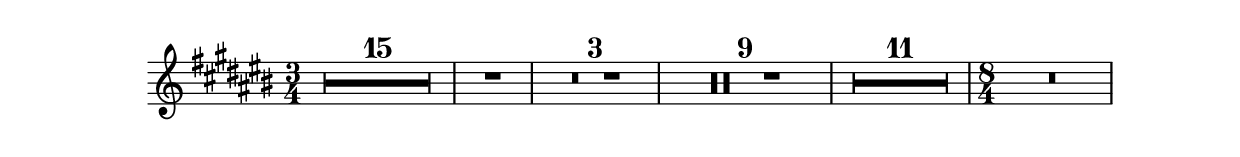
\version "2.6.0"
\header{

texidoc="
Multi-measure rests do not collide with barlines and clefs.  They
are not expanded when you set @code{Score.skipBars}.  Although the
multi-measure-rest is a Spanner, minimum distances are set to keep it
colliding from barlines. 

Rests over measures during longer than 2 wholes use breve rests. When
more than 10 or more measures (tunable through @code{expand-limit})
are used then a different symbol is used.

"
}


\score {  {
    \time 3/4 \key cis \major
    R2.*15
  
    R2.
    R2.*3
    R2.*9
    R2.*11

\time 8/4 R1*2
}
	\layout {
	\context {
		\Score
		skipBars = ##t
	}
	raggedright = ##t	
	}
}

